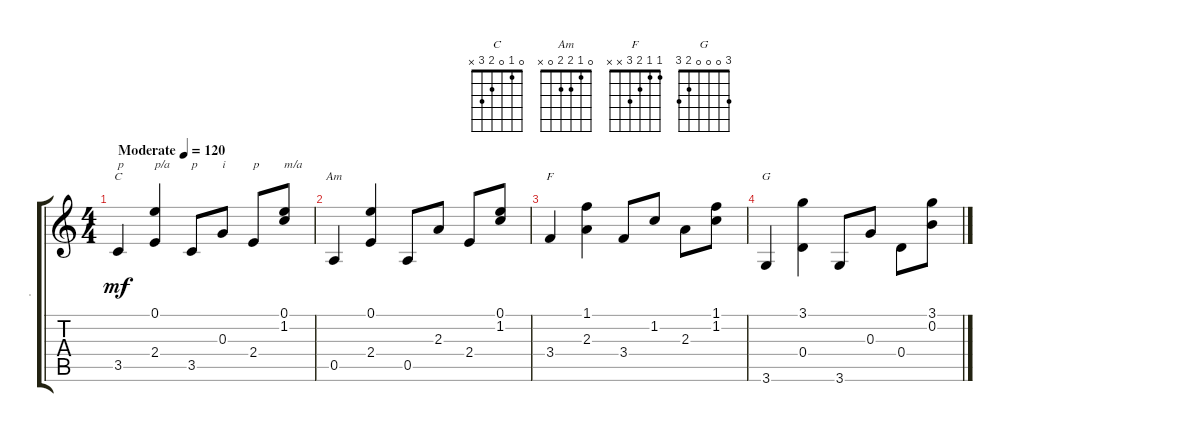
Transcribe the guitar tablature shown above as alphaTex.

\track ("." ".") {instrument acousticguitarnylon}
\staff {score tabs}
\tuning (E4 B3 G3 D3 A2 E2) {hide}
\chord ("C" 0 1 0 2 3 x)
\chord ("Am" 0 1 2 2 0 x)
\chord ("F" 1 1 2 3 x x)
\chord ("G" 3 0 0 0 2 3)
\ts (4 4)
\tempo (120 "Moderate")
\clef g2
\ks c
3.5.4{ch "C" txt "p" dy mf instrument acousticguitarnylon} (0.1 2.4).4{txt "p/a"} 3.5.8{txt "p"} 0.3.8{txt "i"} 2.4.8{txt "p"} (0.1 1.2).8{txt "m/a"} |
0.5.4{ch "Am"} (0.1 2.4).4 0.5.8 2.3.8 2.4.8 (0.1 1.2).8 |
3.4.4{ch "F"} (1.1 2.3).4 3.4.8 1.2.8 2.3.8 (1.1 1.2).8 |
3.6.4{ch "G"} (3.1 0.4).4 3.6.8 0.3.8 0.4.8 (3.1 0.2).8
